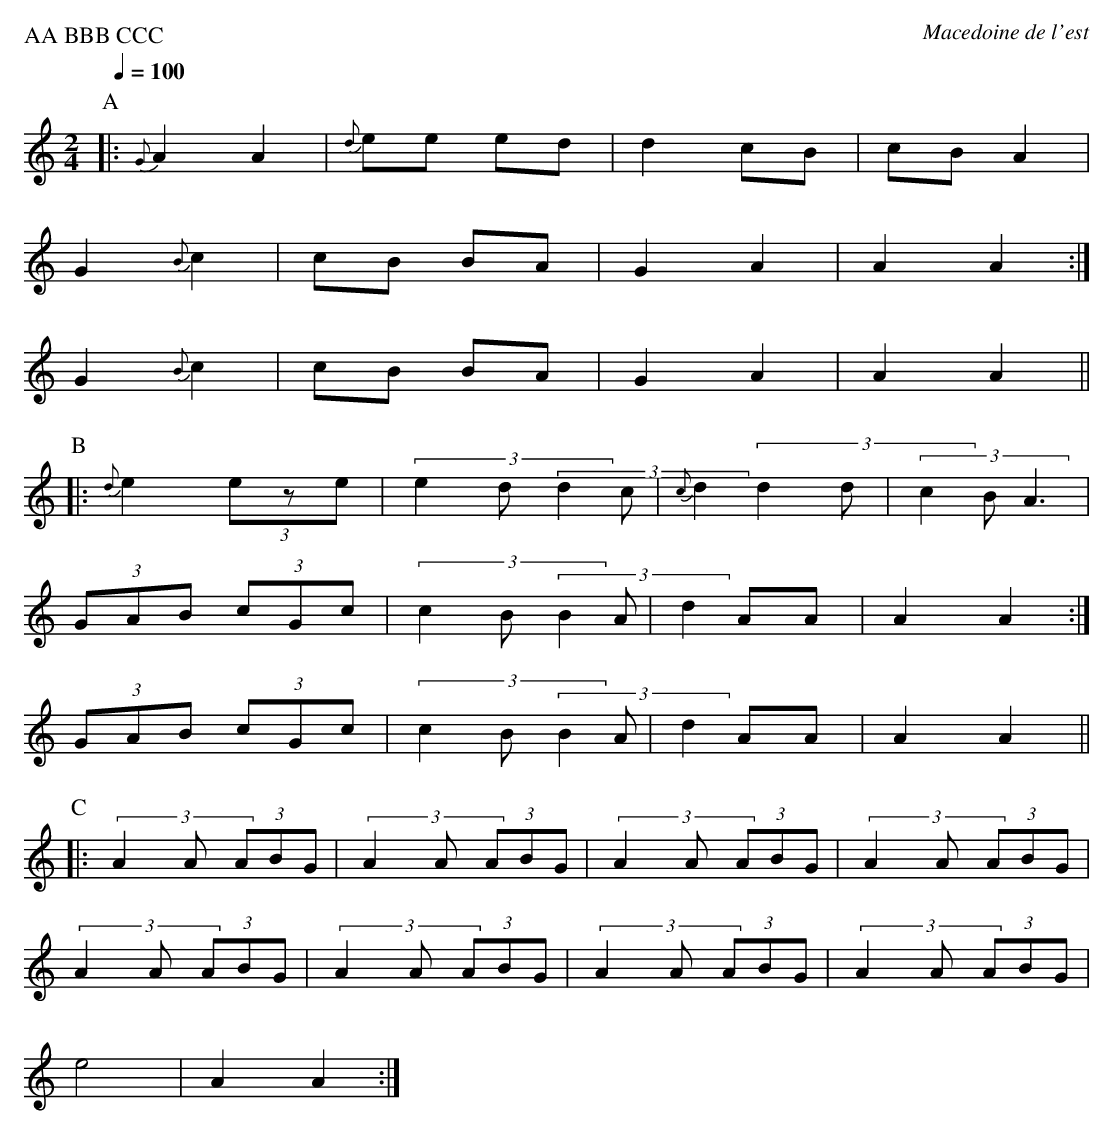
X:1
T:
O:Macedoine de l'est
M:2/4
L:1/8
Q:1/4=100
P:AA BBB CCC
K:C
P:A
|: {G} A2 A2 | {d} ee ed | d2 cB | cB A2 |
G2 {B} c2 | cB BA | G2 A2 | A2 A2 :|
G2 {B} c2 | cB BA | G2 A2 | A2 A2 ||
P:B
|: {d} e2 (3eze | (3e2d (3d2c | {c} d2 (3d2d | (3c2B A3 |
(3GAB (3cGc | (3c2B (3B2A | d2 AA | A2 A2 :|
(3GAB (3cGc | (3c2B (3B2A | d2 AA | A2 A2 ||
P:C
|: (3A2A (3ABG | (3A2A (3ABG | (3A2A (3ABG | (3A2A (3ABG |
(3A2A (3ABG | (3A2A (3ABG | (3A2A (3ABG | (3A2A (3ABG |
e4 | A2 A2 :|
